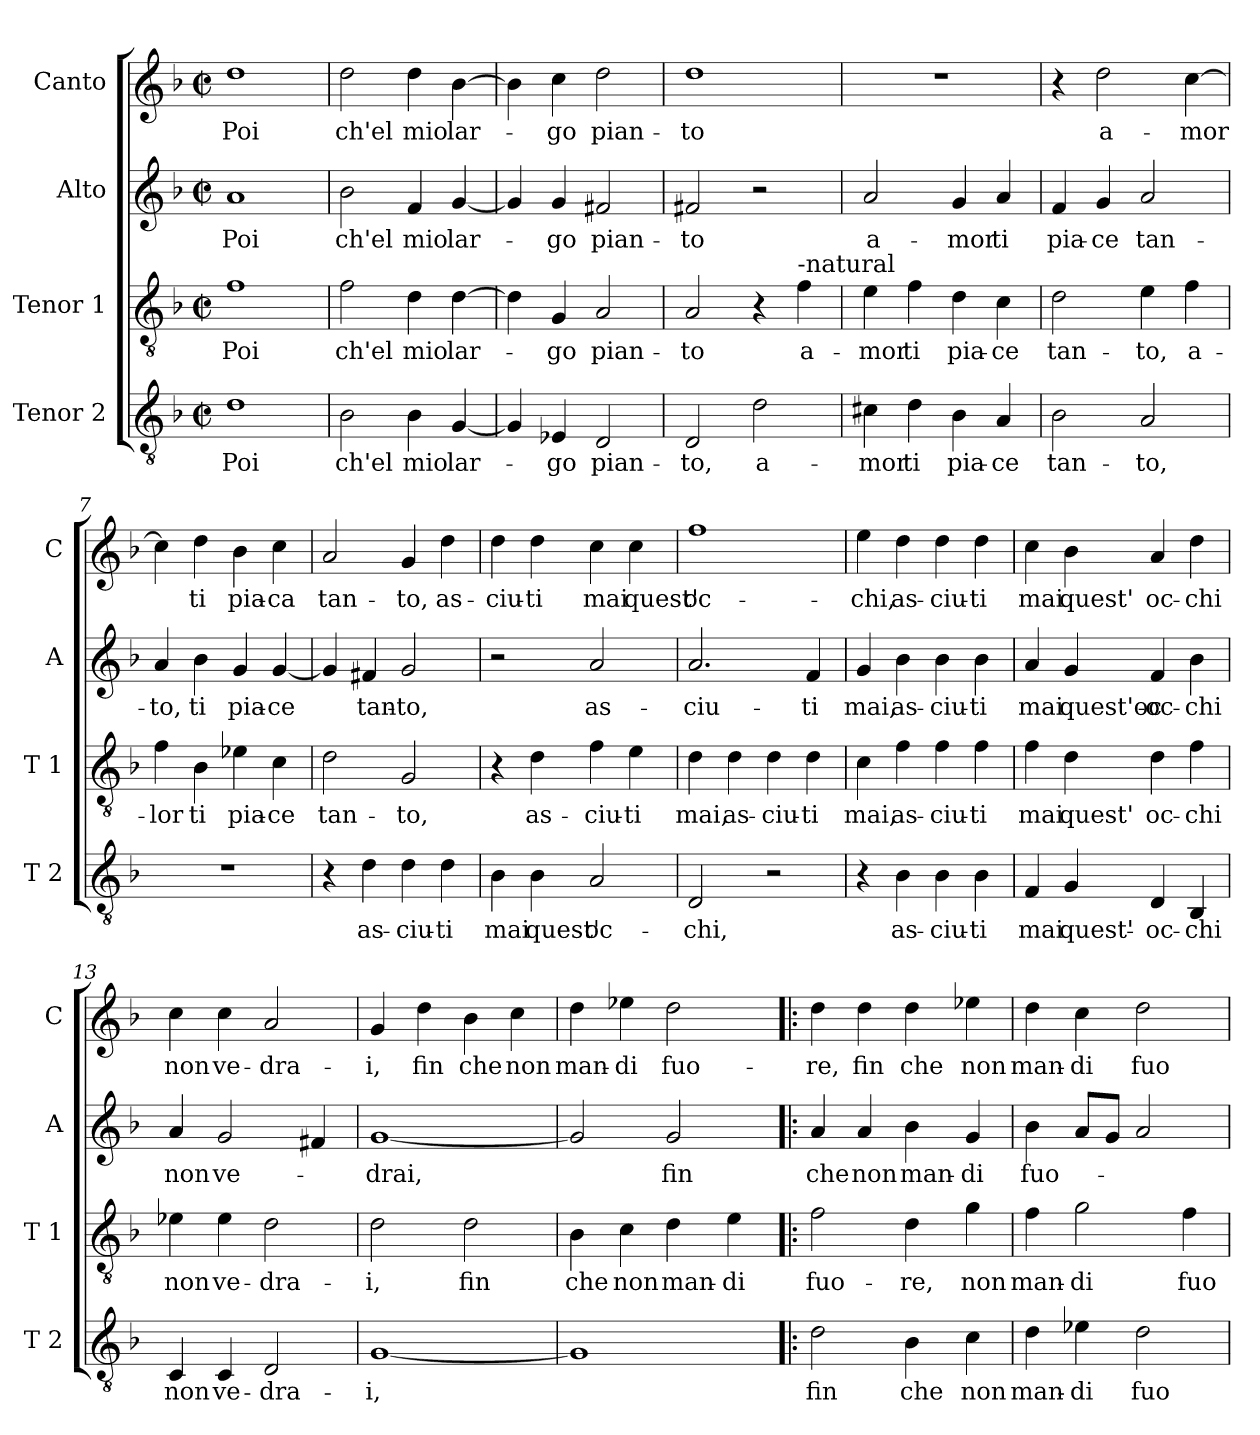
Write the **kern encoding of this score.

**kern	**text	**kern	**text	**kern	**text	**kern	**text
*part4	*part4	*part3	*part3	*part2	*part2	*part1	*part1
*staff4	*staff4	*staff3	*staff3	*staff2	*staff2	*staff1	*staff1
*I"Tenor 2	*	*I"Tenor 1	*	*I"Alto	*	*I"Canto	*
*I'T 2	*	*I'T 1	*	*I'A	*	*I'C	*
*clefGv2	*	*clefGv2	*	*clefG2	*	*clefG2	*
*k[b-]	*	*k[b-]	*	*k[b-]	*	*k[b-]	*
*F:	*	*F:	*	*F:	*	*F:	*
*M2/2	*	*M2/2	*	*M2/2	*	*M2/2	*
*met(c|)	*	*met(c|)	*	*met(c|)	*	*met(c|)	*
=1	=1	=1	=1	=1	=1	=1	=1
!	!LO:LY:b	!	!LO:LY:b	!	!LO:LY:b	!	!LO:LY:b
1d	Poi	1f	Poi	1a	Poi	1dd	Poi
=2	=2	=2	=2	=2	=2	=2	=2
!	!LO:LY:b	!	!LO:LY:b	!	!LO:LY:b	!	!LO:LY:b
2B-\	ch'el	2f\	ch'el	2b-\	ch'el	2dd\	ch'el
!	!LO:LY:b	!	!LO:LY:b	!	!LO:LY:b	!	!LO:LY:b
4B-\	mio	4d\	mio	4f/	mio	4dd\	mio
!	!LO:LY:b	!	!LO:LY:b	!	!LO:LY:b	!	!LO:LY:b
[4G/	lar-	[4d\	lar-	[4g/	lar-	[4b-\	lar-
=3	=3	=3	=3	=3	=3	=3	=3
4G/]	.	4d\]	.	4g/]	.	4b-\]	.
!	!LO:LY:b	!	!LO:LY:b	!	!LO:LY:b	!	!LO:LY:b
4E-X/	-go	4G/	-go	4g/	-go	4cc\	-go
!	!LO:LY:b	!	!LO:LY:b	!	!LO:LY:b	!	!LO:LY:b
2D/	pian-	2A/	pian-	2f#X/	pian-	2dd\	pian-
=4	=4	=4	=4	=4	=4	=4	=4
!	!LO:LY:b	!	!LO:LY:b	!	!LO:LY:b	!	!LO:LY:b
2D/	-to,	2A/	-to	2f#X/	-to	1dd	-to
!	!LO:LY:b	!	!	!	!	!	!
2d\	a-	4r	.	2r	.	.	.
!	!	!LO:TX:a:t=-natural	!	!	!	!	!
!	!	!	!LO:LY:b	!	!	!	!
.	.	4f\	a-	.	.	.	.
=5	=5	=5	=5	=5	=5	=5	=5
!	!LO:LY:b	!	!LO:LY:b	!	!LO:LY:b	!	!
4c#X\	-mor	4e\	-mor	2a/	a-	1r	.
!	!LO:LY:b	!	!LO:LY:b	!	!	!	!
4d\	ti	4f\	ti	.	.	.	.
!	!LO:LY:b	!	!LO:LY:b	!	!LO:LY:b	!	!
4B-\	pia-	4d\	pia-	4g/	-mor	.	.
!	!LO:LY:b	!	!LO:LY:b	!	!LO:LY:b	!	!
4A/	-ce	4c\	-ce	4a/	ti	.	.
!!LO:LB:g=z
=6	=6	=6	=6	=6	=6	=6	=6
!	!LO:LY:b	!	!LO:LY:b	!	!LO:LY:b	!	!
2B-\	tan-	2d\	tan-	4f/	pia-	4r	.
!	!	!	!	!	!LO:LY:b	!	!LO:LY:b
.	.	.	.	4g/	-ce	2dd\	a-
!	!LO:LY:b	!	!LO:LY:b	!	!LO:LY:b	!	!
2A/	-to,	4e\	-to,	2a/	tan-	.	.
!	!	!	!LO:LY:b	!	!	!	!LO:LY:b
.	.	4f\	a-	.	.	[4cc\	-mor
=7	=7	=7	=7	=7	=7	=7	=7
!	!	!	!LO:LY:b	!	!LO:LY:b	!	!
1r	.	4f\	-lor	4a/	-to,	4cc\]	.
!	!	!	!LO:LY:b	!	!LO:LY:b	!	!LO:LY:b
.	.	4B-\	ti	4b-\	ti	4dd\	ti
!	!	!	!LO:LY:b	!	!LO:LY:b	!	!LO:LY:b
.	.	4e-X\	pia-	4g/	pia-	4b-\	pia-
!	!	!	!LO:LY:b	!	!LO:LY:b	!	!LO:LY:b
.	.	4c\	-ce	[4g/	-ce	4cc\	-ca
=8	=8	=8	=8	=8	=8	=8	=8
!	!	!	!LO:LY:b	!	!	!	!LO:LY:b
4r	.	2d\	tan-	4g/]	.	2a/	tan-
!	!LO:LY:b	!	!	!	!LO:LY:b	!	!
4d\	as-	.	.	4f#X/	tan-	.	.
!	!LO:LY:b	!	!LO:LY:b	!	!LO:LY:b	!	!LO:LY:b
4d\	-ciu-	2G/	-to,	2g/	-to,	4g/	-to,
!	!LO:LY:b	!	!	!	!	!	!LO:LY:b
4d\	-ti	.	.	.	.	4dd\	as-
=9	=9	=9	=9	=9	=9	=9	=9
!	!LO:LY:b	!	!	!	!	!	!LO:LY:b
4B-\	mai	4r	.	2r	.	4dd\	-ciu-
!	!LO:LY:b	!	!LO:LY:b	!	!	!	!LO:LY:b
4B-\	quest'	4d\	as-	.	.	4dd\	-ti
!	!LO:LY:b	!	!LO:LY:b	!	!LO:LY:b	!	!LO:LY:b
2A/	oc-	4f\	-ciu-	2a/	as-	4cc\	mai
!	!	!	!LO:LY:b	!	!	!	!LO:LY:b
.	.	4e\	-ti	.	.	4cc\	quest'
=10	=10	=10	=10	=10	=10	=10	=10
!	!LO:LY:b	!	!LO:LY:b	!	!LO:LY:b	!	!LO:LY:b
2D/	-chi,	4d\	mai,	2.a/	-ciu-	1ff	oc-
!	!	!	!LO:LY:b	!	!	!	!
.	.	4d\	as-	.	.	.	.
!	!	!	!LO:LY:b	!	!	!	!
2r	.	4d\	-ciu-	.	.	.	.
!	!	!	!LO:LY:b	!	!LO:LY:b	!	!
.	.	4d\	-ti	4f/	-ti	.	.
!!LO:LB:g=z
=11	=11	=11	=11	=11	=11	=11	=11
!	!	!	!LO:LY:b	!	!LO:LY:b	!	!LO:LY:b
4r	.	4c\	mai,	4g/	mai,	4ee\	-chi,
!	!LO:LY:b	!	!LO:LY:b	!	!LO:LY:b	!	!LO:LY:b
4B-\	as-	4f\	as-	4b-\	as-	4dd\	as-
!	!LO:LY:b	!	!LO:LY:b	!	!LO:LY:b	!	!LO:LY:b
4B-\	-ciu-	4f\	-ciu-	4b-\	-ciu-	4dd\	-ciu-
!	!LO:LY:b	!	!LO:LY:b	!	!LO:LY:b	!	!LO:LY:b
4B-\	-ti	4f\	-ti	4b-\	-ti	4dd\	-ti
=12	=12	=12	=12	=12	=12	=12	=12
!	!LO:LY:b	!	!LO:LY:b	!	!LO:LY:b	!	!LO:LY:b
4F/	mai	4f\	mai	4a/	mai	4cc\	mai
!	!LO:LY:b	!	!LO:LY:b	!	!LO:LY:b	!	!LO:LY:b
4G/	quest'-	4d\	quest'	4g/	quest'oc-	4b-\	quest'
!	!LO:LY:b	!	!LO:LY:b	!	!LO:LY:b	!	!LO:LY:b
4D/	-oc-	4d\	oc-	4f/	-oc-	4a/	oc-
!	!LO:LY:b	!	!LO:LY:b	!	!LO:LY:b	!	!LO:LY:b
4BB-/	-chi	4f\	-chi	4b-\	-chi	4dd\	-chi
=13	=13	=13	=13	=13	=13	=13	=13
!	!LO:LY:b	!	!LO:LY:b	!	!LO:LY:b	!	!LO:LY:b
4C/	non	4e-X\	non	4a/	non	4cc\	non
!	!LO:LY:b	!	!LO:LY:b	!	!LO:LY:b	!	!LO:LY:b
4C/	ve-	4e-\	ve-	2g/	ve-	4cc\	ve-
!	!LO:LY:b	!	!LO:LY:b	!	!	!	!LO:LY:b
2D/	-dra-	2d\	-dra-	.	.	2a/	-dra-
.	.	.	.	4f#X/	.	.	.
=14	=14	=14	=14	=14	=14	=14	=14
!	!LO:LY:b	!	!LO:LY:b	!	!LO:LY:b	!	!LO:LY:b
[1G	-i,	2d\	-i,	[1g	-drai,	4g/	-i,
!	!	!	!	!	!	!	!LO:LY:b
.	.	.	.	.	.	4dd\	fin
!	!	!	!LO:LY:b	!	!	!	!LO:LY:b
.	.	2d\	fin	.	.	4b-\	che
!	!	!	!	!	!	!	!LO:LY:b
.	.	.	.	.	.	4cc\	non
=15	=15	=15	=15	=15	=15	=15	=15
!	!	!	!LO:LY:b	!	!	!	!LO:LY:b
1G]	.	4B-\	che	2g/]	.	4dd\	man-
!	!	!	!LO:LY:b	!	!	!	!LO:LY:b
.	.	4c\	non	.	.	4ee-X\	-di
!	!	!	!LO:LY:b	!	!LO:LY:b	!	!LO:LY:b
.	.	4d\	man-	2g/	fin	2dd\	fuo-
!	!	!	!LO:LY:b	!	!	!	!
.	.	4e\	-di	.	.	.	.
!!LO:PB:g=z
=16!|:	=16!|:	=16!|:	=16!|:	=16!|:	=16!|:	=16!|:	=16!|:
!	!LO:LY:b	!	!LO:LY:b	!	!LO:LY:b	!	!LO:LY:b
2d\	fin	2f\	fuo-	4a/	che	4dd\	-re,
!	!	!	!	!	!LO:LY:b	!	!LO:LY:b
.	.	.	.	4a/	non	4dd\	fin
!	!LO:LY:b	!	!LO:LY:b	!	!LO:LY:b	!	!LO:LY:b
4B-\	che	4d\	-re,	4b-\	man-	4dd\	che
!	!LO:LY:b	!	!LO:LY:b	!	!LO:LY:b	!	!LO:LY:b
4c\	non	4g\	non	4g/	-di	4ee-X\	non
=17	=17	=17	=17	=17	=17	=17	=17
!	!LO:LY:b	!	!LO:LY:b	!	!LO:LY:b	!	!LO:LY:b
4d\	man-	4f\	man-	4b-\	fuo-	4dd\	man-
!	!LO:LY:b	!	!LO:LY:b	!	!	!	!LO:LY:b
4e-X\	-di	2g\	-di	8a/L	.	4cc\	-di
.	.	.	.	8g/J	.	.	.
!	!LO:LY:b	!	!	!	!	!	!LO:LY:b
2d\	fuo-	.	.	2a/	.	2dd\	fuo-
!	!	!	!LO:LY:b	!	!	!	!
.	.	4f\	fuo-	.	.	.	.
=	=	=	=	=	=	=	=
*-	*-	*-	*-	*-	*-	*-	*-
